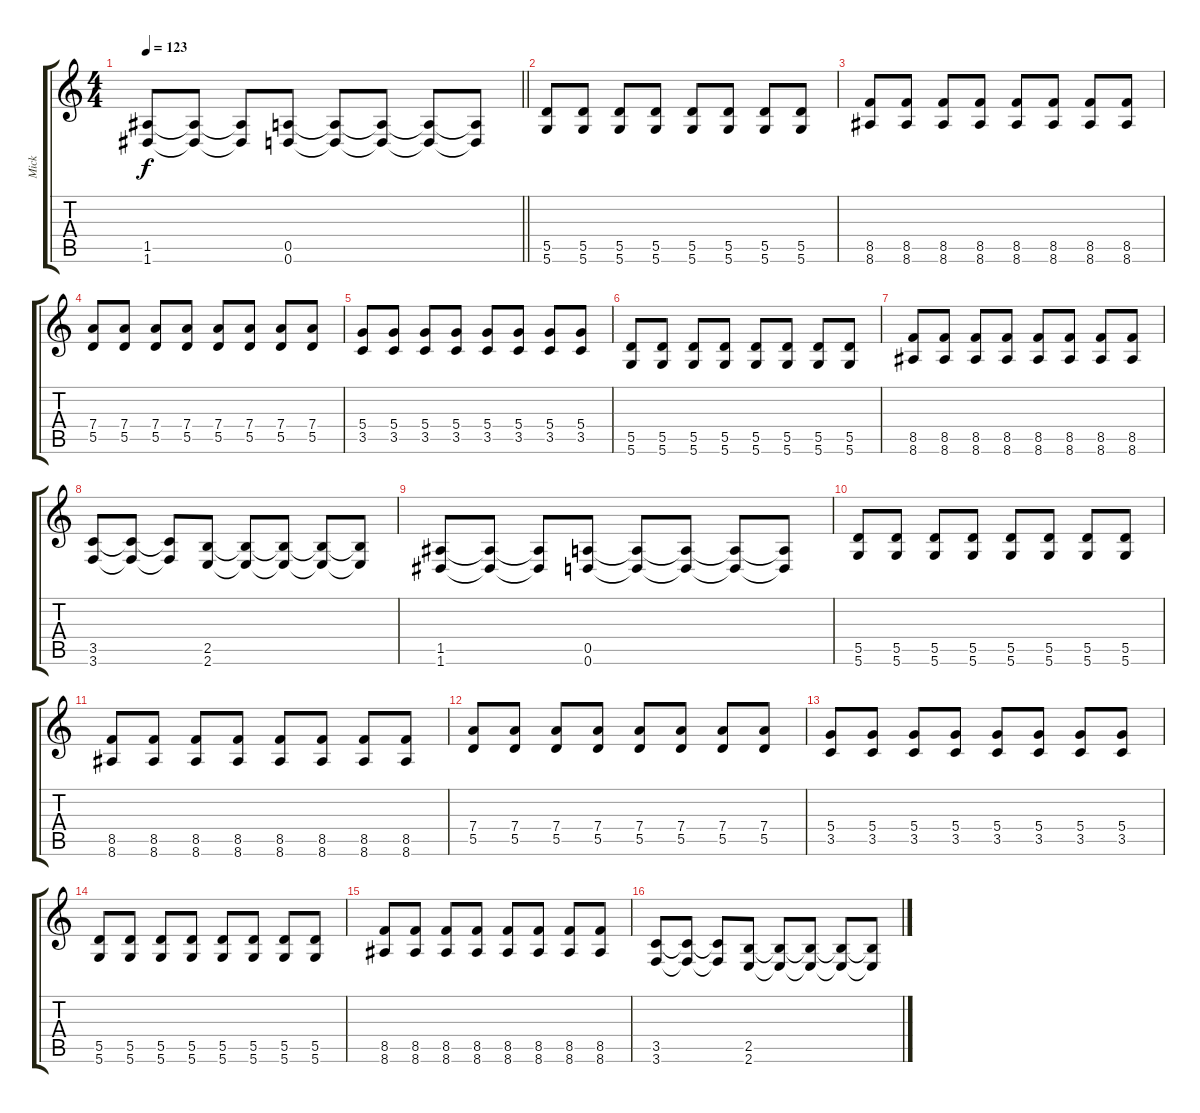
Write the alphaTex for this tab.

\track ("Mick" "Mick") {instrument distortionguitar}
\staff {score tabs}
\tuning (E4 A3 G3 D3 A2 D2) {hide}
\ts (4 4)
\tempo 123
\clef g2
\barLineRight lightlight
\ks c
(1.5 1.6).8{dy f} (1.5{t} 1.6{t}).8 (1.5{t} 1.6{t}).8 (0.5 0.6).8 (0.5{t} 0.6{t}).8 (0.5{t} 0.6{t}).8 (0.5{t} 0.6{t}).8 (0.5{t} 0.6{t}).8 |
(5.5 5.6).8 (5.5 5.6).8 (5.5 5.6).8 (5.5 5.6).8 (5.5 5.6).8 (5.5 5.6).8 (5.5 5.6).8 (5.5 5.6).8 |
(8.5 8.6).8 (8.5 8.6).8 (8.5 8.6).8 (8.5 8.6).8 (8.5 8.6).8 (8.5 8.6).8 (8.5 8.6).8 (8.5 8.6).8 |
(7.4 5.5).8 (7.4 5.5).8 (7.4 5.5).8 (7.4 5.5).8 (7.4 5.5).8 (7.4 5.5).8 (7.4 5.5).8 (7.4 5.5).8 |
(5.4 3.5).8 (5.4 3.5).8 (5.4 3.5).8 (5.4 3.5).8 (5.4 3.5).8 (5.4 3.5).8 (5.4 3.5).8 (5.4 3.5).8 |
(5.5 5.6).8 (5.5 5.6).8 (5.5 5.6).8 (5.5 5.6).8 (5.5 5.6).8 (5.5 5.6).8 (5.5 5.6).8 (5.5 5.6).8 |
(8.5 8.6).8 (8.5 8.6).8 (8.5 8.6).8 (8.5 8.6).8 (8.5 8.6).8 (8.5 8.6).8 (8.5 8.6).8 (8.5 8.6).8 |
(3.5 3.6).8 (3.5{t} 3.6{t}).8 (3.5{t} 3.6{t}).8 (2.5 2.6).8 (2.5{t} 2.6{t}).8 (2.5{t} 2.6{t}).8 (2.5{t} 2.6{t}).8 (2.5{t} 2.6{t}).8 |
(1.5 1.6).8 (1.5{t} 1.6{t}).8 (1.5{t} 1.6{t}).8 (0.5 0.6).8 (0.5{t} 0.6{t}).8 (0.5{t} 0.6{t}).8 (0.5{t} 0.6{t}).8 (0.5{t} 0.6{t}).8 |
(5.5 5.6).8 (5.5 5.6).8 (5.5 5.6).8 (5.5 5.6).8 (5.5 5.6).8 (5.5 5.6).8 (5.5 5.6).8 (5.5 5.6).8 |
(8.5 8.6).8 (8.5 8.6).8 (8.5 8.6).8 (8.5 8.6).8 (8.5 8.6).8 (8.5 8.6).8 (8.5 8.6).8 (8.5 8.6).8 |
(7.4 5.5).8 (7.4 5.5).8 (7.4 5.5).8 (7.4 5.5).8 (7.4 5.5).8 (7.4 5.5).8 (7.4 5.5).8 (7.4 5.5).8 |
(5.4 3.5).8 (5.4 3.5).8 (5.4 3.5).8 (5.4 3.5).8 (5.4 3.5).8 (5.4 3.5).8 (5.4 3.5).8 (5.4 3.5).8 |
(5.5 5.6).8 (5.5 5.6).8 (5.5 5.6).8 (5.5 5.6).8 (5.5 5.6).8 (5.5 5.6).8 (5.5 5.6).8 (5.5 5.6).8 |
(8.5 8.6).8 (8.5 8.6).8 (8.5 8.6).8 (8.5 8.6).8 (8.5 8.6).8 (8.5 8.6).8 (8.5 8.6).8 (8.5 8.6).8 |
(3.5 3.6).8 (3.5{t} 3.6{t}).8 (3.5{t} 3.6{t}).8 (2.5 2.6).8 (2.5{t} 2.6{t}).8 (2.5{t} 2.6{t}).8 (2.5{t} 2.6{t}).8 (2.5{t} 2.6{t}).8
